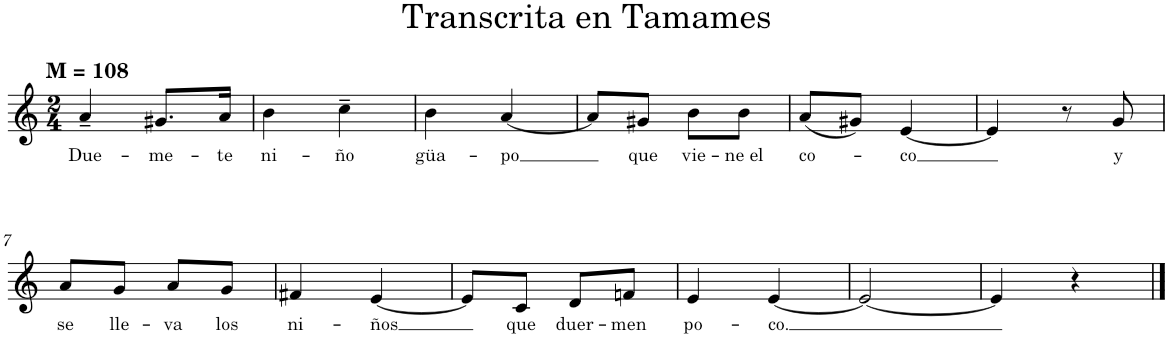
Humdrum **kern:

**kern	**text
*part1	*part1
*staff1	*staff1
*I"Nylon Guitar	*
*clefG2	*
*Trd7c12	*
*k[]	*
*M2/4	*
=1	=1
!LO:TX:a:B:t=M = 108	!
!	!LO:LY:b
4a~/	Due-
!	!LO:LY:b
8.g#X/L	-me-
!	!LO:LY:b
16a/Jk	-te
=2	=2
!	!LO:LY:b
4b\	ni-
!	!LO:LY:b
4cc~\	-ño
=3	=3
!	!LO:LY:b
4b\	güa-
!	!LO:LY:b
[<4a/	-po
=4	=4
8a/L]	.
!	!LO:LY:b
8g#X/J	que
!	!LO:LY:b
8b\L	vie-
!	!LO:LY:b
8b\J	-ne el
=5	=5
!	!LO:LY:b
(8a/L	co-
8g#X/J)	.
!	!LO:LY:b
[<4e/	-co
=6	=6
4e/]	.
8r	.
!	!LO:LY:b
8g/	y
!!LO:LB:g=z
=7	=7
!	!LO:LY:b
8a/L	se
!	!LO:LY:b
8g/J	lle-
!	!LO:LY:b
8a/L	-va
!	!LO:LY:b
8g/J	los
=8	=8
!	!LO:LY:b
4f#X/	ni-
!	!LO:LY:b
[<4e/	-ños
=9	=9
8e/L]	.
!	!LO:LY:b
8c/J	que
!	!LO:LY:b
8d/L	duer-
!	!LO:LY:b
8fn/J	-men
=10	=10
!	!LO:LY:b
4e/	po-
!	!LO:LY:b
[<4e/	-co.
=11	=11
2e/_	.
=12	=12
4e/]	.
4r	.
==	==
*-	*-
